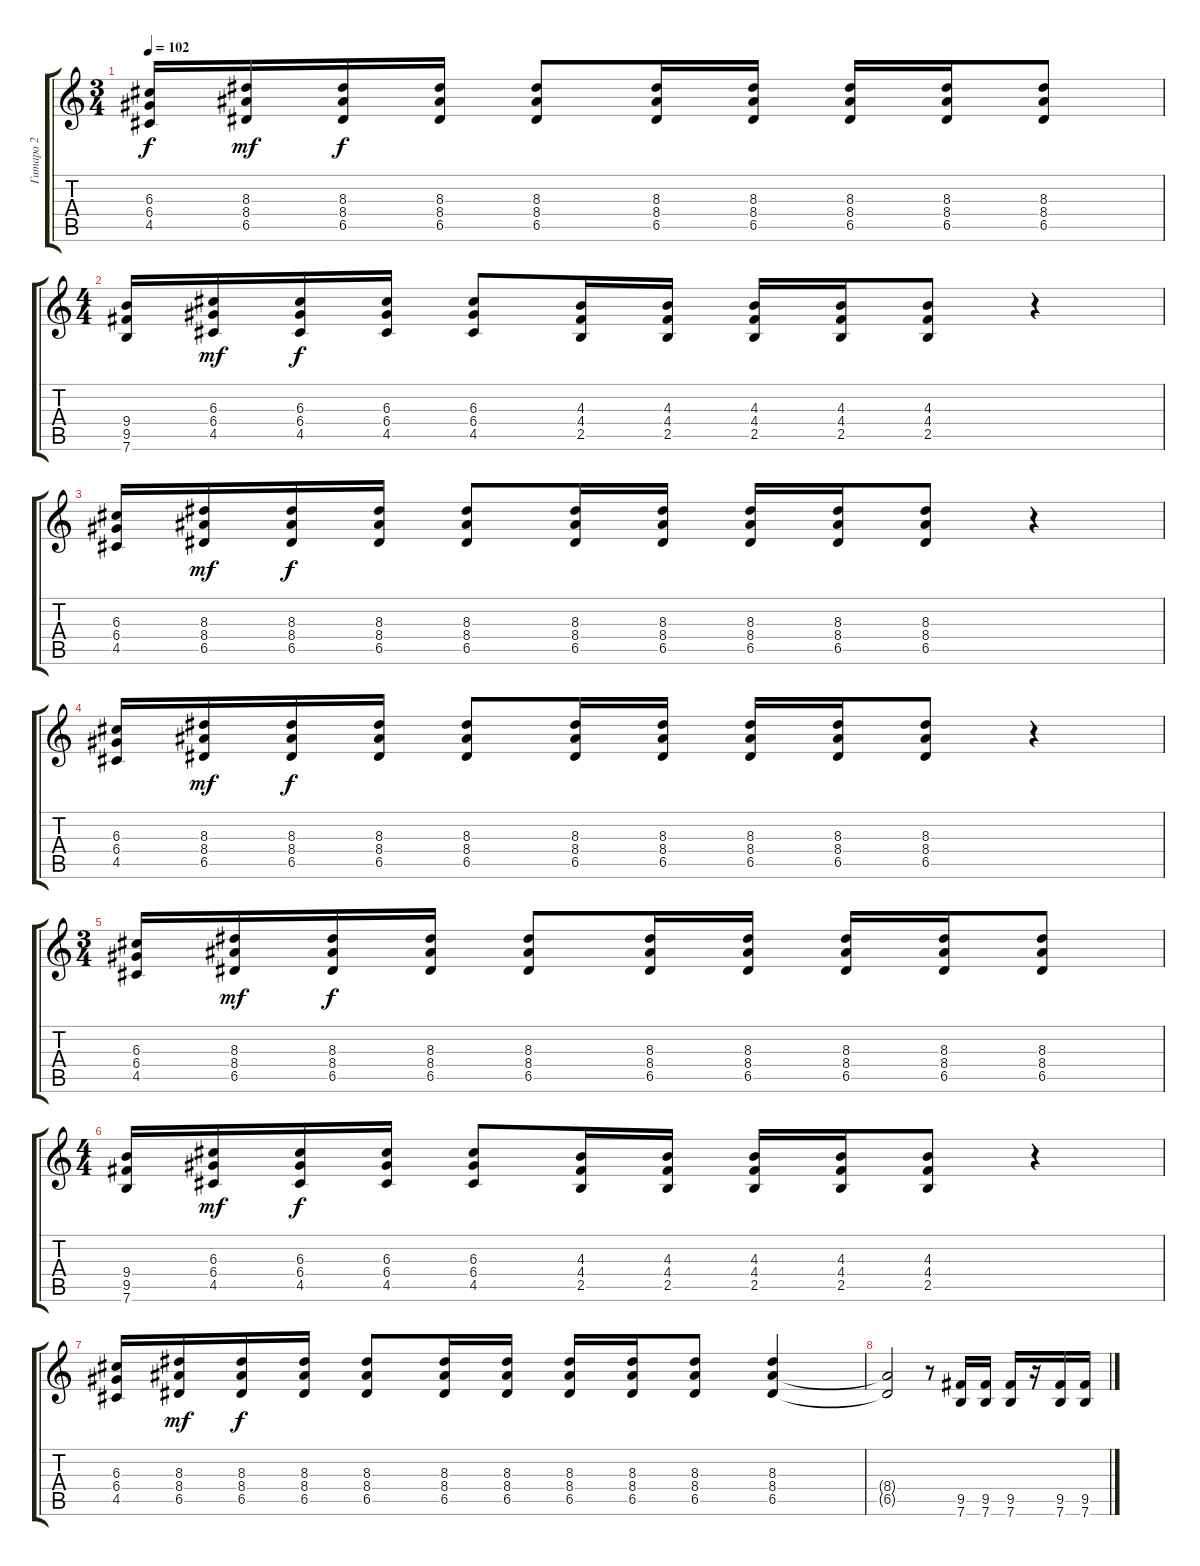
\track ("Гитара 2" "Гитара 2") {instrument distortionguitar}
\staff {score tabs}
\tuning (E4 B3 G3 D3 A2 E2) {hide}
\ts (3 4)
\tempo 102
\clef g2
\ks c
(6.3 6.4 4.5).16{dy f} (8.3 8.4 6.5).16{dy mf} (8.3 8.4 6.5).16{dy f} (8.3 8.4 6.5).16 (8.3 8.4 6.5).8 (8.3 8.4 6.5).16 (8.3 8.4 6.5).16 (8.3 8.4 6.5).16 (8.3 8.4 6.5).16 (8.3 8.4 6.5).8 |
\ts (4 4)
(9.4 9.5 7.6).16 (6.3 6.4 4.5).16{dy mf} (6.3 6.4 4.5).16{dy f} (6.3 6.4 4.5).16 (6.3 6.4 4.5).8 (4.3 4.4 2.5).16 (4.3 4.4 2.5).16 (4.3 4.4 2.5).16 (4.3 4.4 2.5).16 (4.3 4.4 2.5).8 r.4 |
(6.3 6.4 4.5).16 (8.3 8.4 6.5).16{dy mf} (8.3 8.4 6.5).16{dy f} (8.3 8.4 6.5).16 (8.3 8.4 6.5).8 (8.3 8.4 6.5).16 (8.3 8.4 6.5).16 (8.3 8.4 6.5).16 (8.3 8.4 6.5).16 (8.3 8.4 6.5).8 r.4 |
(6.3 6.4 4.5).16 (8.3 8.4 6.5).16{dy mf} (8.3 8.4 6.5).16{dy f} (8.3 8.4 6.5).16 (8.3 8.4 6.5).8 (8.3 8.4 6.5).16 (8.3 8.4 6.5).16 (8.3 8.4 6.5).16 (8.3 8.4 6.5).16 (8.3 8.4 6.5).8 r.4 |
\ts (3 4)
(6.3 6.4 4.5).16 (8.3 8.4 6.5).16{dy mf} (8.3 8.4 6.5).16{dy f} (8.3 8.4 6.5).16 (8.3 8.4 6.5).8 (8.3 8.4 6.5).16 (8.3 8.4 6.5).16 (8.3 8.4 6.5).16 (8.3 8.4 6.5).16 (8.3 8.4 6.5).8 |
\ts (4 4)
(9.4 9.5 7.6).16 (6.3 6.4 4.5).16{dy mf} (6.3 6.4 4.5).16{dy f} (6.3 6.4 4.5).16 (6.3 6.4 4.5).8 (4.3 4.4 2.5).16 (4.3 4.4 2.5).16 (4.3 4.4 2.5).16 (4.3 4.4 2.5).16 (4.3 4.4 2.5).8 r.4 |
(6.3 6.4 4.5).16 (8.3 8.4 6.5).16{dy mf} (8.3 8.4 6.5).16{dy f} (8.3 8.4 6.5).16 (8.3 8.4 6.5).8 (8.3 8.4 6.5).16 (8.3 8.4 6.5).16 (8.3 8.4 6.5).16 (8.3 8.4 6.5).16 (8.3 8.4 6.5).8 (8.3 8.4 6.5).4 |
(8.4{t} 6.5{t}).2 r.8 (9.5 7.6).16 (9.5 7.6).16 (9.5 7.6).16 r.16 (9.5 7.6).16 (9.5 7.6).16
